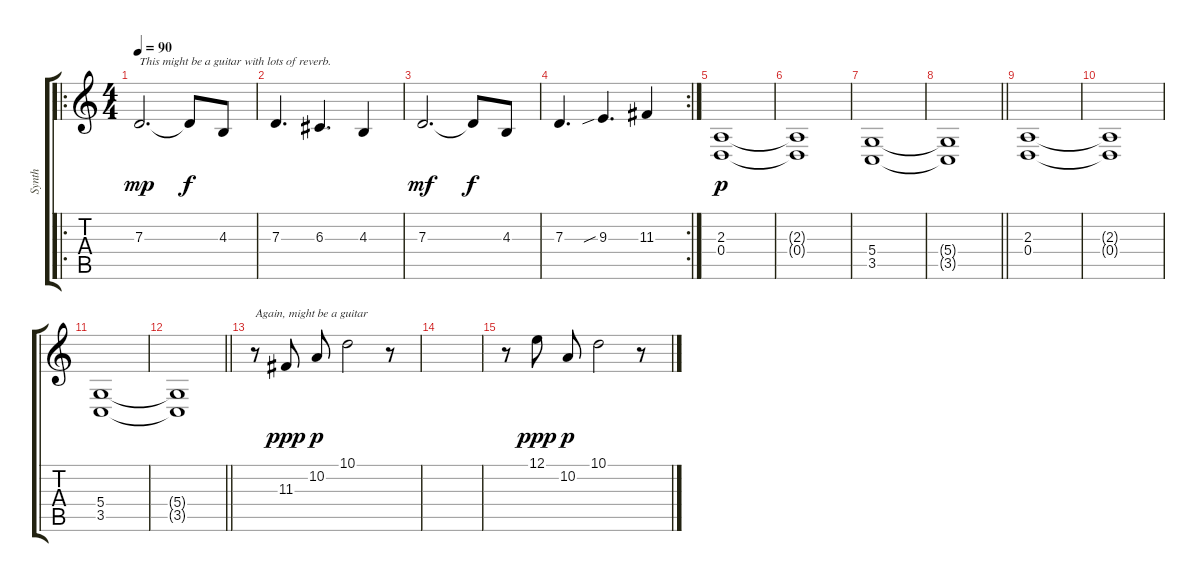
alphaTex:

\track ("Synth" "Synth") {instrument pad2warm}
\staff {score tabs}
\tuning (E4 B3 G3 D3 A2 E2) {hide}
\ro
\ts (4 4)
\tempo 90
\clef g2
\ks c
7.3.2{d txt "This might be a guitar with lots of reverb." dy mp} 7.3{t}.8{dy f} 4.3.8 |
7.3.4{d} 6.3.4{d} 4.3.4 |
7.3.2{d dy mf} 7.3{t}.8{dy f} 4.3.8 |
\rc 2
7.3.4{d} 9.3{sib}.4{d} 11.3.4 |
(2.3 0.4).1{dy p} |
(2.3{t} 0.4{t}).1 |
(5.4 3.5).1 |
\barLineRight lightlight
(5.4{t} 3.5{t}).1 |
(2.3 0.4).1 |
(2.3{t} 0.4{t}).1 |
(5.4 3.5).1 |
\barLineRight lightlight
(5.4{t} 3.5{t}).1 |
r.8{txt "Again, might be a guitar" instrument pad3polysynth} 11.3.8{dy ppp} 10.2.8{dy p} 10.1.2 r.8 |
|
r.8 12.1.8{dy ppp} 10.2.8{dy p} 10.1.2 r.8
